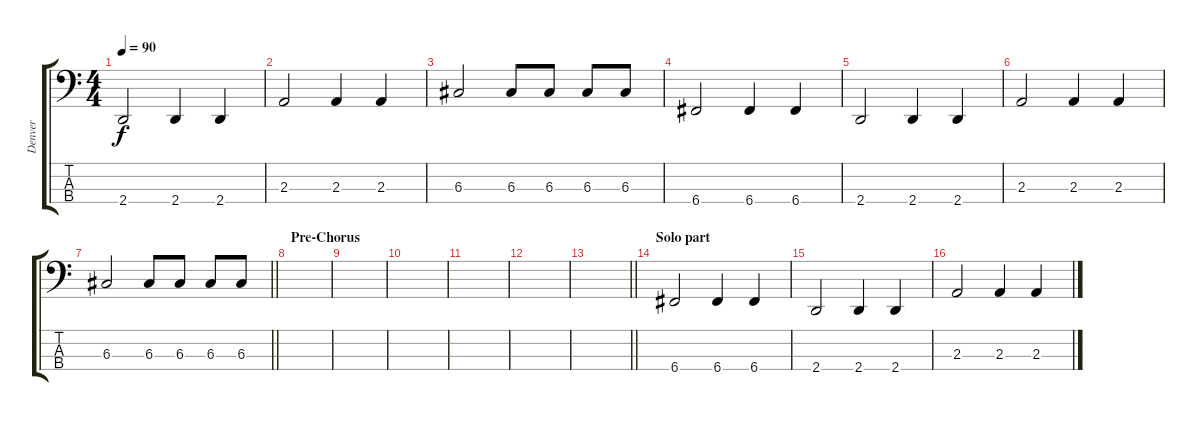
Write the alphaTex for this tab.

\track ("Denver" "Denver") {instrument electricbassfinger}
\staff {score tabs}
\tuning (F2 C2 G1 C1) {hide}
\ts (4 4)
\tempo 90
\clef f4
\ks c
2.4.2{dy f} 2.4.4 2.4.4 |
2.3.2 2.3.4 2.3.4 |
6.3.2 6.3.8 6.3.8 6.3.8 6.3.8 |
6.4.2 6.4.4 6.4.4 |
2.4.2 2.4.4 2.4.4 |
2.3.2 2.3.4 2.3.4 |
\barLineRight lightlight
6.3.2 6.3.8 6.3.8 6.3.8 6.3.8 |
\section ("" "Pre-Chorus")
|
|
|
|
|
\barLineRight lightlight
|
\section ("" "Solo part")
6.4.2 6.4.4 6.4.4 |
2.4.2 2.4.4 2.4.4 |
2.3.2 2.3.4 2.3.4
